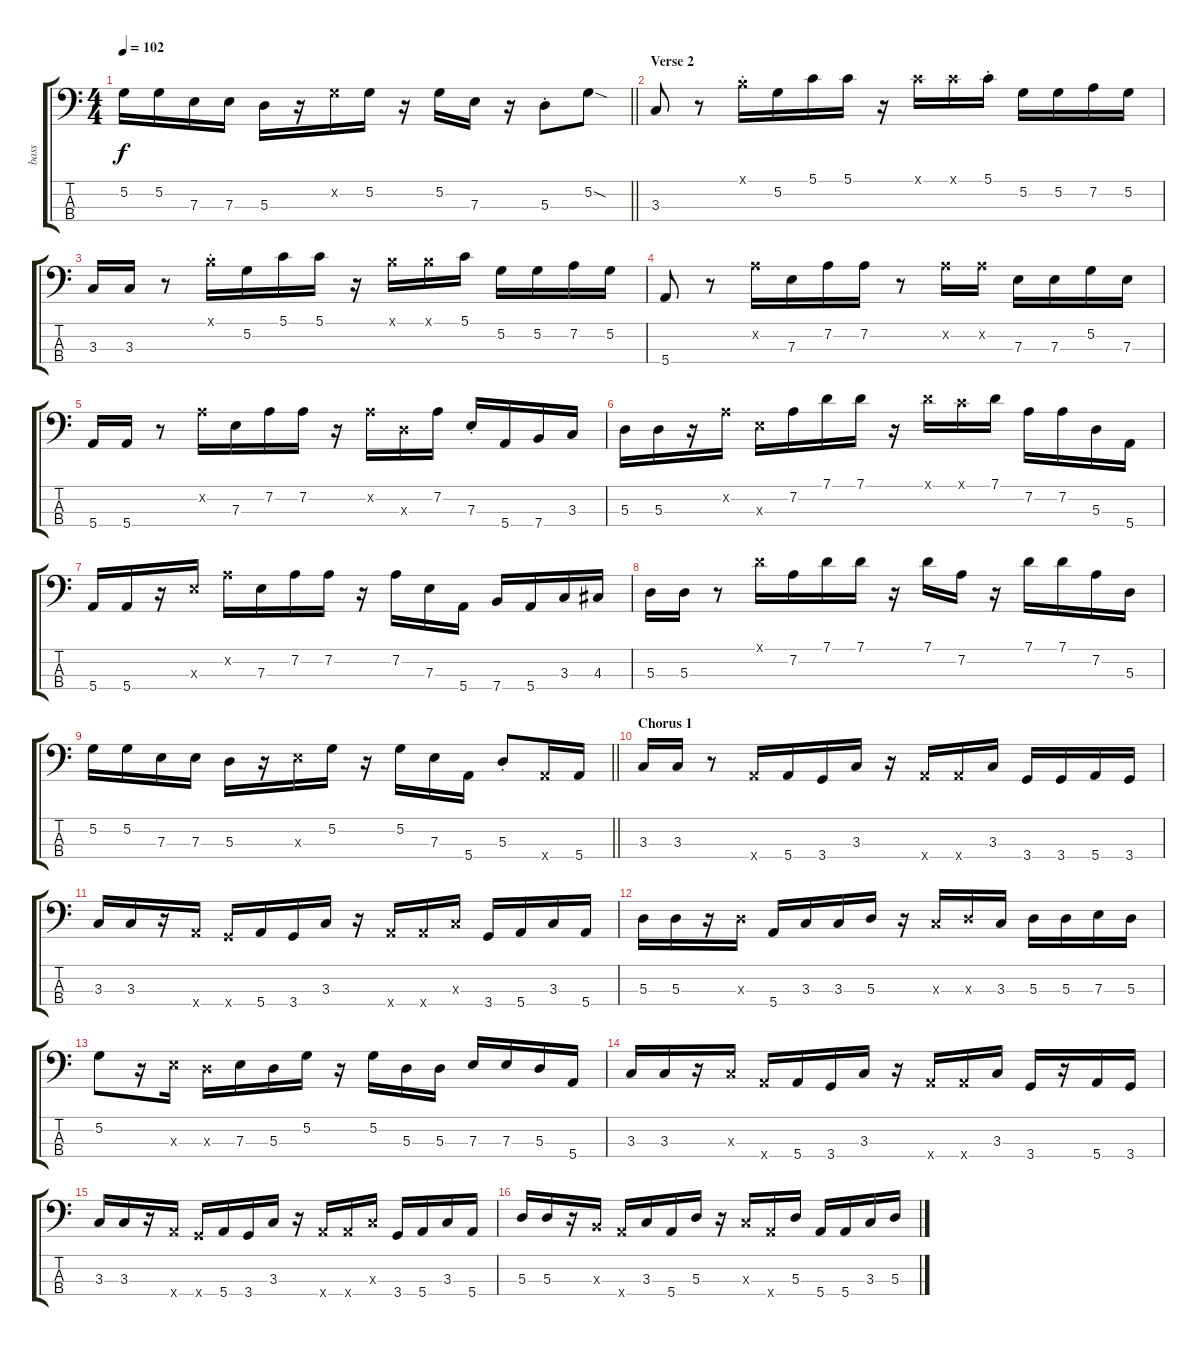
\track ("bass" "bass") {instrument electricbassfinger}
\staff {score tabs}
\tuning (G2 D2 A1 E1) {hide}
\ts (4 4)
\tempo 102
\clef f4
\barLineRight lightlight
\ks c
5.2.16{dy f} 5.2.16 7.3.16 7.3.16 5.3.16 r.16 5.2{x}.16 5.2.16 r.16 5.2.16 7.3.16 r.16 5.3{st}.8 5.2{sod}.8 |
\section ("" "Verse 2")
3.3.8 r.8 4.1{st x}.16 5.2.16 5.1.16 5.1.16 r.16 5.1{x}.16 5.1{x}.16 5.1{st}.16 5.2.16 5.2.16 7.2.16 5.2.16 |
3.3.16 3.3.16 r.8 4.1{st x}.16 5.2.16 5.1.16 5.1.16 r.16 4.1{x}.16 4.1{x}.16 5.1.16 5.2.16 5.2.16 7.2.16 5.2.16 |
5.4.8 r.8 7.2{x}.16 7.3.16 7.2.16 7.2.16 r.8 7.2{x}.16 7.2{x}.16 7.3.16 7.3.16 5.2.16 7.3.16 |
5.4.16 5.4.16 r.8 7.2{x}.16 7.3.16 7.2.16 7.2.16 r.16 7.2{x}.16 5.3{x}.16 7.2.16 7.3{st}.16 5.4.16 7.4.16 3.3.16 |
5.3.16 5.3.16 r.16 7.2{x}.16 7.3{x}.16 7.2.16 7.1.16 7.1.16 r.16 7.1{x}.16 5.1{x}.16 7.1.16 7.2.16 7.2.16 5.3.16 5.4.16 |
5.4.16 5.4.16 r.16 7.3{x}.16 7.2{x}.16 7.3.16 7.2.16 7.2.16 r.16 7.2.16 7.3.16 5.4.16 7.4.16 5.4.16 3.3.16 4.3.16 |
5.3.16 5.3.16 r.8 7.1{x}.16 7.2.16 7.1.16 7.1.16 r.16 7.1.16 7.2.16 r.16 7.1.16 7.1.16 7.2.16 5.3.16 |
\barLineRight lightlight
5.2.16 5.2.16 7.3.16 7.3.16 5.3.16 r.16 7.3{x}.16 5.2.16 r.16 5.2.16 7.3.16 5.4.16 5.3{st}.8 5.4{x}.16 5.4.16 |
\section ("" "Chorus 1")
3.3.16 3.3.16 r.8 5.4{x}.16 5.4.16 3.4.16 3.3.16 r.16 5.4{x}.16 5.4{x}.16 3.3.16 3.4.16 3.4.16 5.4.16 3.4.16 |
3.3.16 3.3.16 r.16 5.4{x}.16 3.4{x}.16 5.4.16 3.4.16 3.3.16 r.16 5.4{x}.16 5.4{x}.16 3.3{x}.16 3.4.16 5.4.16 3.3.16 5.4.16 |
5.3.16 5.3.16 r.16 5.3{x}.16 5.4.16 3.3.16 3.3.16 5.3.16 r.16 3.3{x}.16 5.3{x}.16 3.3.16 5.3.16 5.3.16 7.3.16 5.3.16 |
5.2.8 r.16 7.3{x}.16 5.3{x}.16 7.3.16 5.3.16 5.2.16 r.16 5.2.16 5.3.16 5.3.16 7.3.16 7.3.16 5.3.16 5.4.16 |
3.3.16 3.3.16 r.16 3.3{x}.16 5.4{x}.16 5.4.16 3.4.16 3.3.16 r.16 5.4{x}.16 5.4{x}.16 3.3.16 3.4.16 r.16 5.4.16 3.4.16 |
3.3.16 3.3.16 r.16 5.4{x}.16 3.4{x}.16 5.4.16 3.4.16 3.3.16 r.16 5.4{x}.16 5.4{x}.16 3.3{x}.16 3.4.16 5.4.16 3.3.16 5.4.16 |
5.3.16 5.3.16 r.16 2.3{x}.16 5.4{x}.16 3.3.16 5.4.16 5.3.16 r.16 3.3{x}.16 5.4{x}.16 5.3.16 5.4.16 5.4.16 3.3.16 5.3.16
